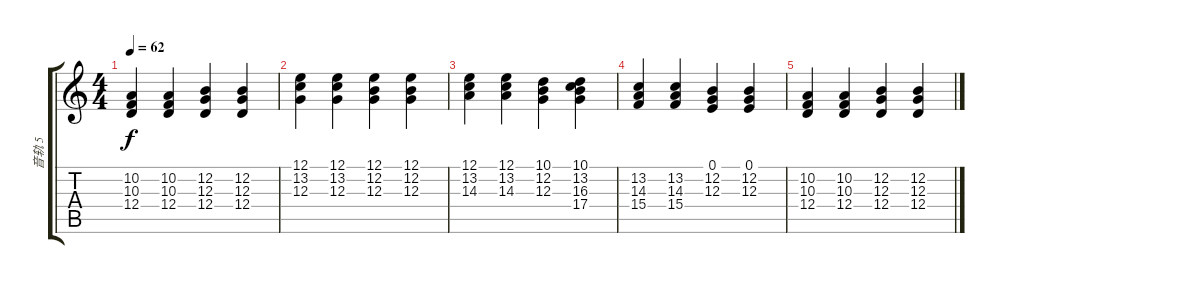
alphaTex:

\track ("音轨 5" "音轨 5") {instrument acousticgrandpiano}
\staff {score tabs}
\tuning (E4 B3 G3 D3 A2 E2) {hide}
\ts (4 4)
\tempo 62
\clef g2
\ks c
(10.2 10.3 12.4).4{dy f} (10.2 10.3 12.4).4 (12.2 12.3 12.4).4 (12.2 12.3 12.4).4 |
(12.1 13.2 12.3).4 (12.1 13.2 12.3).4 (12.1 12.2 12.3).4 (12.1 12.2 12.3).4 |
(12.1 13.2 14.3).4 (12.1 13.2 14.3).4 (10.1 12.2 12.3).4 (10.1 13.2 16.3 17.4).4 |
(13.2 14.3 15.4).4 (13.2 14.3 15.4).4 (0.1 12.2 12.3).4 (0.1 12.2 12.3).4 |
(10.2 10.3 12.4).4 (10.2 10.3 12.4).4 (12.2 12.3 12.4).4 (12.2 12.3 12.4).4
